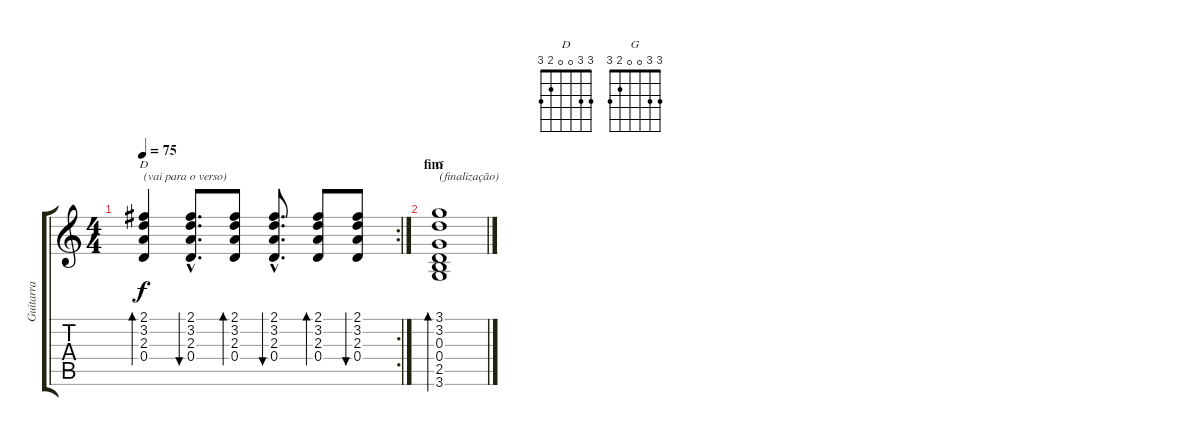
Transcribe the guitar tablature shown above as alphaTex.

\track ("Guitarra" "Guitarra") {instrument electricguitarclean}
\staff {score tabs}
\tuning (E4 B3 G3 D3 A2 E2) {hide}
\chord ("D" 3 3 0 0 2 3)
\chord ("G" 3 3 0 0 2 3)
\rc 2
\ts (4 4)
\tempo 75
\clef g2
\ks c
(2.1 3.2 2.3 0.4).4{bd 60 ch "D" txt "(vai para o verso)" dy f} (2.1{hac} 3.2{hac} 2.3{hac} 0.4{hac}).8{d bu 30} (2.1 3.2 2.3 0.4).8{bd 30} (2.1{hac} 3.2{hac} 2.3{hac} 0.4{hac}).8{d bu 30} (2.1 3.2 2.3 0.4).8{bd 30} (2.1 3.2 2.3 0.4).8{bu 30} |
\section ("" "fim")
(3.1 3.2 0.3 0.4 2.5 3.6).1{bd 240 ch "G" txt "(finalização)"}
